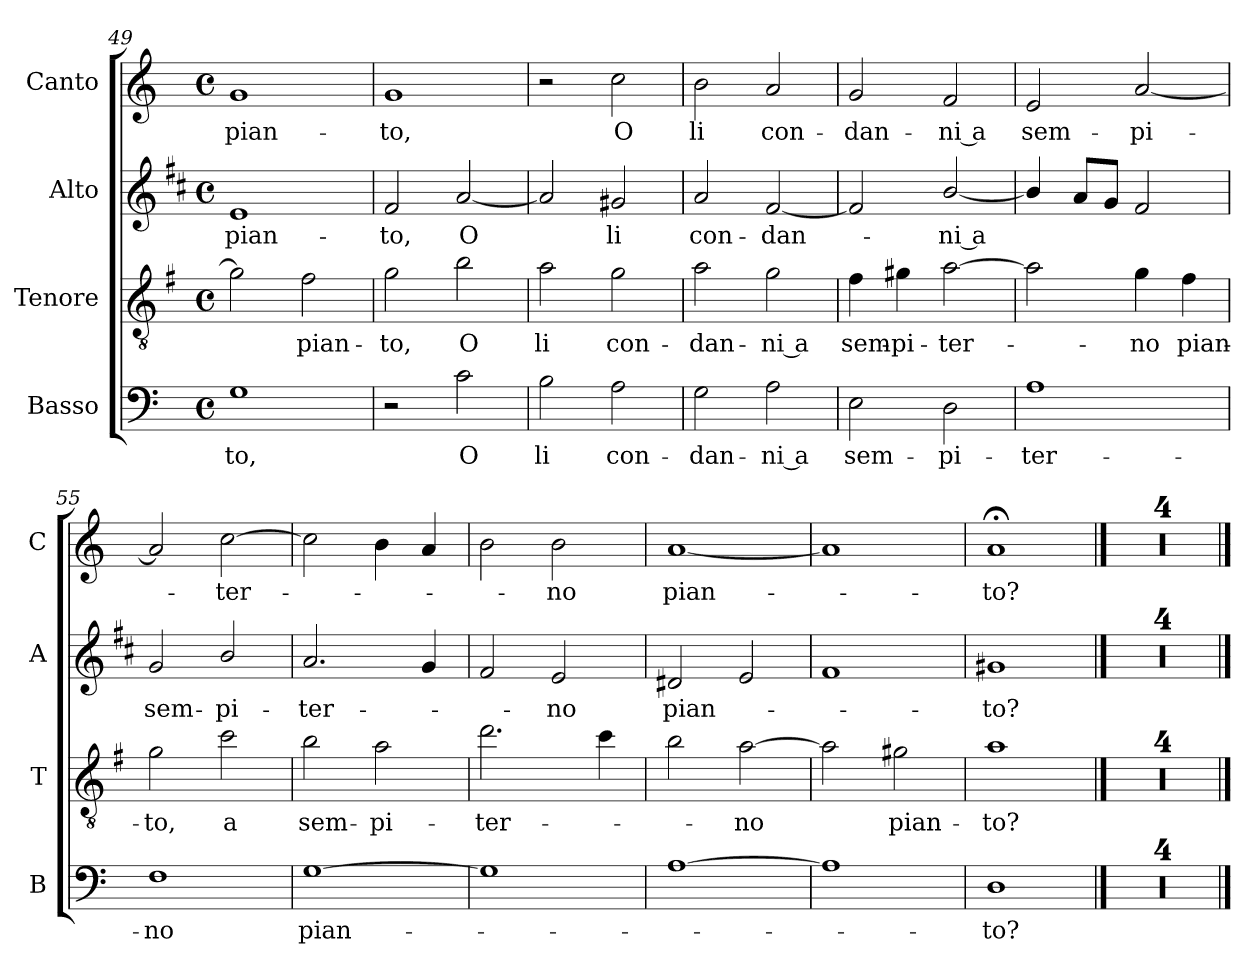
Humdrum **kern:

**kern	**text	**kern	**text	**kern	**text	**kern	**text
*part4	*part4	*part3	*part3	*part2	*part2	*part1	*part1
*staff4	*staff4	*staff3	*staff3	*staff2	*staff2	*staff1	*staff1
*I"Basso	*	*I"Tenore	*	*I"Alto	*	*I"Canto	*
*I'B	*	*I'T	*	*I'A	*	*I'C	*
*clefF4	*	*clefGv2	*	*clefG2	*	*clefG2	*
*	*	*ITrd4c7	*	*ITrd1c2	*	*	*
*k[]	*	*k[]	*	*k[]	*	*k[]	*
*C:	*	*C:	*	*C:	*	*C:	*
*M4/4	*	*M4/4	*	*M4/4	*	*M4/4	*
*met(c)	*	*met(c)	*	*met(c)	*	*met(c)	*
=49	=49	=49	=49	=49	=49	=49	=49
!	!LO:LY:b	!	!	!	!LO:LY:b	!	!LO:LY:b
1G	-to,	2c\]	.	1d	pian-	1g	pian-
!	!	!	!LO:LY:b	!	!	!	!
.	.	2B\	pian-	.	.	.	.
=50	=50	=50	=50	=50	=50	=50	=50
!	!	!	!LO:LY:b	!	!LO:LY:b	!	!LO:LY:b
2r	.	2c\	-to,	2e/	-to,	1g	-to,
!	!LO:LY:b	!	!LO:LY:b	!	!LO:LY:b	!	!
2c\	O	2e\	O	[2g/	O	.	.
=51	=51	=51	=51	=51	=51	=51	=51
!	!LO:LY:b	!	!LO:LY:b	!	!	!	!
2B\	li	2d\	li	2g/]	.	2r	.
!	!LO:LY:b	!	!LO:LY:b	!	!LO:LY:b	!	!LO:LY:b
2A\	con-	2c\	con-	2f#X/	li	2cc\	O
=52	=52	=52	=52	=52	=52	=52	=52
!	!LO:LY:b	!	!LO:LY:b	!	!LO:LY:b	!	!LO:LY:b
2G\	-dan-	2d\	-dan-	2g/	con-	2b\	li
!	!LO:LY:b	!	!LO:LY:b	!	!LO:LY:b	!	!LO:LY:b
2A\	-ni a	2c\	-ni a	[2e/	-dan-	2a/	con-
=53	=53	=53	=53	=53	=53	=53	=53
!	!LO:LY:b	!	!LO:LY:b	!	!	!	!LO:LY:b
2E\	sem-	4B\	sem-	2e/]	.	2g/	-dan-
!	!	!	!LO:LY:b	!	!	!	!
.	.	4c#X\	-pi-	.	.	.	.
!	!LO:LY:b	!	!LO:LY:b	!	!LO:LY:b	!	!LO:LY:b
2D\	-pi-	[2d\	-ter-	[2a/	-ni a	2f/	-ni a
=54	=54	=54	=54	=54	=54	=54	=54
!	!LO:LY:b	!	!	!	!	!	!LO:LY:b
1A	-ter-	2d\]	.	4a/]	.	2e/	sem-
.	.	.	.	8g/L	.	.	.
.	.	.	.	8f/J	.	.	.
!	!	!	!LO:LY:b	!	!	!	!LO:LY:b
.	.	4c\	-no	2e/	.	[2a/	-pi-
!	!	!	!LO:LY:b	!	!	!	!
.	.	4B\	pian-	.	.	.	.
=55	=55	=55	=55	=55	=55	=55	=55
!	!LO:LY:b	!	!LO:LY:b	!	!LO:LY:b	!	!
1F	-no	2c\	-to,	2f/	sem-	2a/]	.
!	!	!	!LO:LY:b	!	!LO:LY:b	!	!LO:LY:b
.	.	2f\	a	2a/	-pi-	[2cc\	-ter-
!!LO:LB:g=z
=56	=56	=56	=56	=56	=56	=56	=56
!	!LO:LY:b	!	!LO:LY:b	!	!LO:LY:b	!	!
[1G	pian-	2e\	sem-	2.g/	-ter-	2cc\]	.
!	!	!	!LO:LY:b	!	!	!	!
.	.	2d\	-pi-	.	.	4b\	.
.	.	.	.	4f/	.	4a/	.
=57	=57	=57	=57	=57	=57	=57	=57
!	!	!	!LO:LY:b	!	!	!	!
1G]	.	2.g\	-ter-	2e/	.	2b\	.
!	!	!	!	!	!LO:LY:b	!	!LO:LY:b
.	.	.	.	2d/	-no	2b\	-no
.	.	4f\	.	.	.	.	.
=58	=58	=58	=58	=58	=58	=58	=58
!	!	!	!	!	!LO:LY:b	!	!LO:LY:b
[1A	.	2e\	.	2c#X/	pian-	[1a	pian-
!	!	!	!LO:LY:b	!	!	!	!
.	.	[2d\	-no	2d/	.	.	.
=59	=59	=59	=59	=59	=59	=59	=59
1A]	.	2d\]	.	1e	.	1a]	.
!	!	!	!LO:LY:b	!	!	!	!
.	.	2c#X\	pian-	.	.	.	.
=60	=60	=60	=60	=60	=60	=60	=60
!	!LO:LY:b	!	!LO:LY:b	!	!LO:LY:b	!	!LO:LY:b
1D	-to?	1d	-to?	1f#X	-to?	1a;<	-to?
==61	==61	==61	==61	==61	==61	==61	==61
1r	.	1r	.	1r	.	1r	.
=62	=62	=62	=62	=62	=62	=62	=62
1r	.	1r	.	1r	.	1r	.
=63	=63	=63	=63	=63	=63	=63	=63
1r	.	1r	.	1r	.	1r	.
=64	=64	=64	=64	=64	=64	=64	=64
1r	.	1r	.	1r	.	1r	.
==	==	==	==	==	==	==	==
*-	*-	*-	*-	*-	*-	*-	*-
